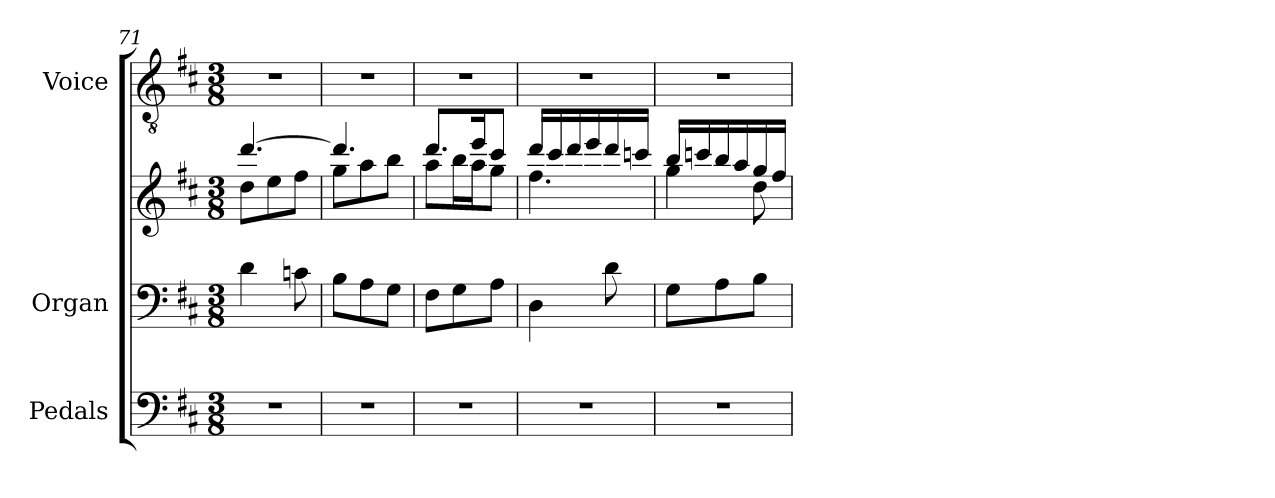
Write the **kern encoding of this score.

**kern	**kern	**kern	**kern
*part3	*part2	*part2	*part1
*staff4	*staff3	*staff2	*staff1
*I"Pedals	*I"Organ	*	*I"Voice
*I'Ped.	*I'Org.	*	*I'Voice
*clefF4	*clefF4	*clefG2	*clefGv2
*	*	*	*ITrd7c12
*k[f#c#]	*k[f#c#]	*k[f#c#]	*k[f#c#]
*b:	*b:	*b:	*b:
*M3/8	*M3/8	*M3/8	*M3/8
=71	=71	=71	=71
!LO:N:vis=1	!	!	!LO:N:vis=1
*	*	*^	*
4.r	4di\	[>4.dddi/	8ddi\L	4.r
.	.	.	8eei\	.
.	8cni\	.	8ff#i\J	.
=72	=72	=72	=72	=72
!LO:N:vis=1	!	!	!	!LO:N:vis=1
4.r	8Bi\L	4.dddi/]	8ggi\L	4.r
.	8Ai\	.	8aai\	.
.	8Gi\J	.	8bbi\J	.
=73	=73	=73	=73	=73
!LO:N:vis=1	!	!	!	!LO:N:vis=1
4.r	8F#i\L	8.dddi/L	8aai\L	4.r
.	8Gi\	.	16bbi\L	.
.	.	16eeei/k	16aai\J	.
.	8Ai\J	8ccc#i/J	8ggi\J	.
=74	=74	=74	=74	=74
!LO:N:vis=1	!	!	!	!LO:N:vis=1
4.r	4Di\	16dddi/LL	4.ff#i\	4.r
.	.	16ccc#i/	.	.
.	.	16dddi/	.	.
.	.	16eeei/	.	.
.	8di\	16dddi/	.	.
.	.	16cccni/JJ	.	.
!!LO:LB:g=z
=75	=75	=75	=75	=75
!LO:N:vis=1	!	!	!	!LO:N:vis=1
4.r	8Gi\L	16bbi/LL	4ggi\	4.r
.	.	16cccni/	.	.
.	8Ai\	16bbi/	.	.
.	.	16aai/	.	.
.	8Bi\J	16ggi/	8ddi\	.
.	.	16ff#i/JJ	.	.
*	*	*v	*v	*
=	=	=	=
*-	*-	*-	*-
